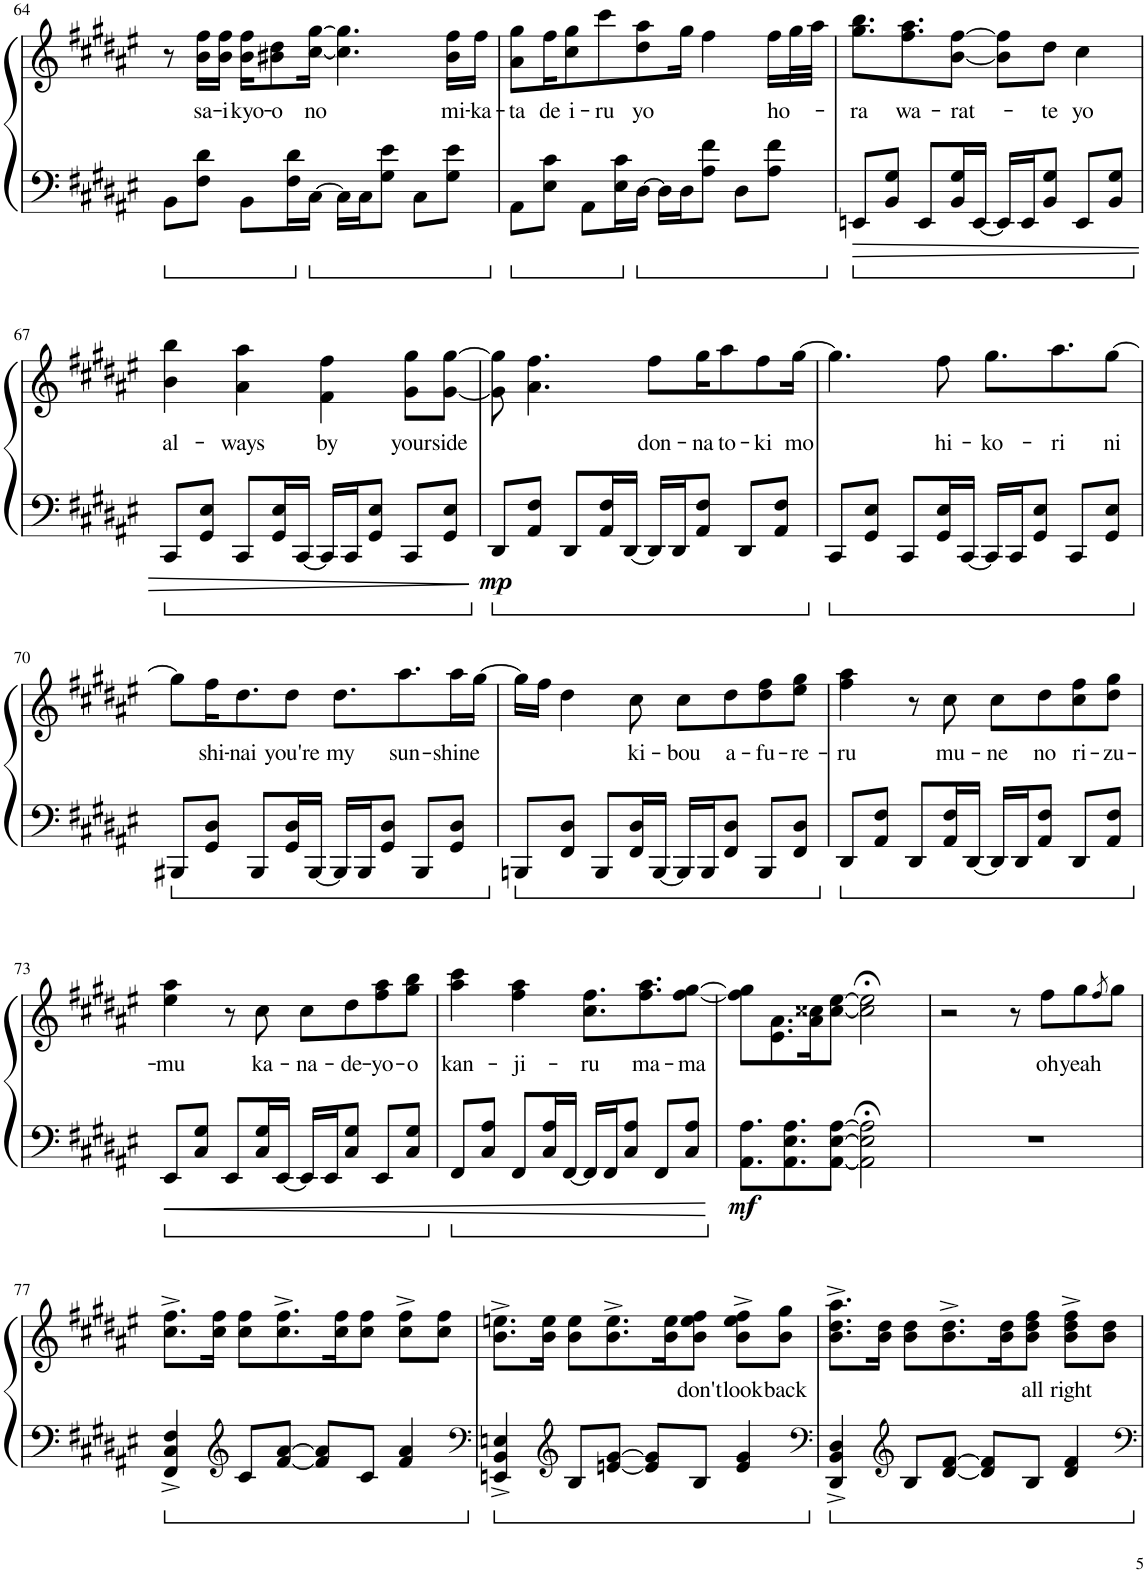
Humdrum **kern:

**kern	**kern	**text	**dynam
*part1	*part1	*part1	*part1
*staff2	*staff1	*staff1	*staff1/2
*I"Piano	*	*	*
*I'Pno.	*	*	*
!!LO:PB:g=z
*clefF4	*clefG2	*	*
*k[f#c#g#d#a#e#]	*k[f#c#g#d#a#e#]	*	*
*M4/4	*M4/4	*	*
=64	=64	=64	=64
8BB\L	8r	.	.
!	!	!LO:LY:b	!
8F#\ 8d#\J	16b\ 16ff#\LL	sa-	.
!	!	!LO:LY:b	!
.	16b\ 16ff#\JJ	-i	.
!	!	!LO:LY:b	!
8BB\L	16b\ 16ff#\KL	kyo-	.
!	!	!LO:LY:b	!
.	8b#X\ 8dd#\	-o	.
16F#\ 16d#\L	.	.	.
!	!	!LO:LY:b	!
[16C#\JJ	[16cc#\ [16gg#\Jk	no	.
16C#\LL]	4.cc#\] 4.gg#\]	.	.
16C#\J	.	.	.
8G#\ 8e#\J	.	.	.
8C#\L	.	.	.
!	!	!LO:LY:b	!
8G#\ 8e#\J	16b#\ 16ff#\LL	mi-	.
!	!	!LO:LY:b	!
.	16ff#\JJ	-ka-	.
=65	=65	=65	=65
!	!	!LO:LY:b	!
8AA#\L	8a#\ 8gg#\L	-ta	.
!	!	!LO:LY:b	!
8E#\ 8c#\J	16ff#\K	de	.
!	!	!LO:LY:b	!
.	8cc#\ 8gg#\	i-	.
8AA#\L	.	.	.
!	!	!LO:LY:b	!
.	8ccc#\	-ru	.
16E#\ 16c#\L	.	.	.
!	!	!LO:LY:b	!
[16D#\JJ	8dd#\ 8aa#\	yo	.
16D#\LL]	.	.	.
16D#\J	16gg#\Jk	.	.
8A#\ 8f#\J	4ff#\	.	.
8D#\L	.	.	.
!	!	!LO:LY:b	!
8A#\ 8f#\J	16ff#\LL	ho-	.
.	32gg#\L	.	.
.	32aa#\JJJ	.	.
=66	=66	=66	=66
!	!	!LO:LY:b	!
8EEn/L	8.gg#\ 8.bb\L	-ra	.
8BB/ 8G#/J	.	.	.
!	!	!LO:LY:b	!
.	8.ff#\ 8.aa#\	wa-	.
8EE/L	.	.	.
!	!	!LO:LY:b	!
16BB/ 16G#/L	[8b\ [8ff#\J	-rat-	.
[16EE/JJ	.	.	.
16EE/LL]	8b\] 8ff#\]L	.	.
16EE/J	.	.	.
!	!	!LO:LY:b	!
8BB/ 8G#/J	8dd#\J	-te	.
!	!	!LO:LY:b	!
8EE/L	4cc#\	yo	.
8BB/ 8G#/J	.	.	.
!!LO:LB:g=z
=67	=67	=67	=67
!	!	!LO:LY:b	!
8CC#/L	4b\ 4bb\	al-	.
8GG#/ 8E#/J	.	.	.
!	!	!LO:LY:b	!
8CC#/L	4a#\ 4aa#\	-ways	.
16GG#/ 16E#/L	.	.	.
[16CC#/JJ	.	.	.
!	!	!LO:LY:b	!
16CC#/LL]	4f#\ 4ff#\	by	.
16CC#/J	.	.	.
8GG#/ 8E#/J	.	.	.
!	!	!LO:LY:b	!
8CC#/L	8g#\ 8gg#\L	your	.
!	!	!LO:LY:b	!
8GG#/ 8E#/J	[8g#\ [8gg#\J	side	.
=68	=68	=68	=68
!	!	!	!LO:DY:b=2
8DD#/L	8g#\] 8gg#\]	.	mp
8AA#/ 8F#/J	4.a#\ 4.ff#\	.	.
8DD#/L	.	.	.
16AA#/ 16F#/L	.	.	.
[16DD#/JJ	.	.	.
!	!	!LO:LY:b	!
16DD#/LL]	8ff#\L	don-	.
16DD#/J	.	.	.
!	!	!LO:LY:b	!
8AA#/ 8F#/J	16gg#\K	-na	.
!	!	!LO:LY:b	!
.	8aa#\	to-	.
8DD#/L	.	.	.
!	!	!LO:LY:b	!
.	8ff#\	-ki	.
8AA#/ 8F#/J	.	.	.
!	!	!LO:LY:b	!
.	[16gg#\Jk	mo	.
=69	=69	=69	=69
8CC#/L	4.gg#\]	.	.
8GG#/ 8E#/J	.	.	.
8CC#/L	.	.	.
!	!	!LO:LY:b	!
16GG#/ 16E#/L	8ff#\	hi-	.
[16CC#/JJ	.	.	.
!	!	!LO:LY:b	!
16CC#/LL]	8.gg#\L	-ko-	.
16CC#/J	.	.	.
8GG#/ 8E#/J	.	.	.
!	!	!LO:LY:b	!
.	8.aa#\	-ri	.
8CC#/L	.	.	.
!	!	!LO:LY:b	!
8GG#/ 8E#/J	[8gg#\J	ni	.
!!LO:LB:g=z
=70	=70	=70	=70
8BBB#X/L	8gg#\L]	.	.
!	!	!LO:LY:b	!
8GG#/ 8D#/J	16ff#\K	shi-	.
!	!	!LO:LY:b	!
.	8.dd#\	-nai	.
8BBB#/L	.	.	.
!	!	!LO:LY:b	!
16GG#/ 16D#/L	8dd#\J	you're	.
[16BBB#/JJ	.	.	.
!	!	!LO:LY:b	!
16BBB#/LL]	8.dd#\L	my	.
16BBB#/J	.	.	.
8GG#/ 8D#/J	.	.	.
!	!	!LO:LY:b	!
.	8.aa#\	sun-	.
8BBB#/L	.	.	.
!	!	!LO:LY:b	!
8GG#/ 8D#/J	16aa#\L	-shine	.
.	[16gg#\JJ	.	.
=71	=71	=71	=71
8BBBn/L	16gg#\LL]	.	.
.	16ff#\JJ	.	.
8FF#/ 8D#/J	4dd#\	.	.
8BBB/L	.	.	.
!	!	!LO:LY:b	!
16FF#/ 16D#/L	8cc#\	ki-	.
[16BBB/JJ	.	.	.
!	!	!LO:LY:b	!
16BBB/LL]	8cc#\L	-bou	.
16BBB/J	.	.	.
!	!	!LO:LY:b	!
8FF#/ 8D#/J	8dd#\	a-	.
!	!	!LO:LY:b	!
8BBB/L	8dd#\ 8ff#\	-fu-	.
!	!	!LO:LY:b	!
8FF#/ 8D#/J	8ee#\ 8gg#\J	-re-	.
=72	=72	=72	=72
!	!	!LO:LY:b	!
8DD#/L	4ff#\ 4aa#\	-ru	.
8AA#/ 8F#/J	.	.	.
8DD#/L	8r	.	.
!	!	!LO:LY:b	!
16AA#/ 16F#/L	8cc#\	mu-	.
[16DD#/JJ	.	.	.
!	!	!LO:LY:b	!
16DD#/LL]	8cc#\L	-ne	.
16DD#/J	.	.	.
!	!	!LO:LY:b	!
8AA#/ 8F#/J	8dd#\	no	.
!	!	!LO:LY:b	!
8DD#/L	8cc#\ 8ff#\	ri-	.
!	!	!LO:LY:b	!
8AA#/ 8F#/J	8dd#\ 8gg#\J	-zu-	.
!!LO:LB:g=z
=73	=73	=73	=73
!	!	!LO:LY:b	!
8EE#/L	4ee#\ 4aa#\	-mu	.
8C#/ 8G#/J	.	.	.
8EE#/L	8r	.	.
!	!	!LO:LY:b	!
16C#/ 16G#/L	8cc#\	ka-	.
[16EE#/JJ	.	.	.
!	!	!LO:LY:b	!
16EE#/LL]	8cc#\L	-na-	.
16EE#/J	.	.	.
!	!	!LO:LY:b	!
8C#/ 8G#/J	8dd#\	-de-	.
!	!	!LO:LY:b	!
8EE#/L	8ff#\ 8aa#\	-yo-	.
!	!	!LO:LY:b	!
8C#/ 8G#/J	8gg#\ 8bb\J	-o	.
=74	=74	=74	=74
!	!	!LO:LY:b	!
8FF#/L	4aa#\ 4ccc#\	kan-	.
8C#/ 8A#/J	.	.	.
!	!	!LO:LY:b	!
8FF#/L	4ff#\ 4aa#\	-ji-	.
16C#/ 16A#/L	.	.	.
[16FF#/JJ	.	.	.
!	!	!LO:LY:b	!
16FF#/LL]	8.cc#\ 8.ff#\L	-ru	.
16FF#/J	.	.	.
8C#/ 8A#/J	.	.	.
!	!	!LO:LY:b	!
.	8.ff#\ 8.aa#\	ma-	.
8FF#/L	.	.	.
!	!	!LO:LY:b	!
8C#/ 8A#/J	[8ff#\ [8gg#\J	-ma	.
=75	=75	=75	=75
!	!	!	!LO:DY:b=2
8.AA#\ 8.A#\L	8ff#\] 8gg#\]L	.	mf
.	8.e#\ 8.a#\	.	.
8.AA#\ 8.E#\ 8.A#\	.	.	.
.	16a#\ 16cc##X\K	.	.
[8AA#\ [8E#\ [8A#\J	[8cc##\ [8ee#\J	.	.
2AA#\];< 2E#\];< 2A#\];<	2cc##\];< 2ee#\];<	.	.
=76	=76	=76	=76
1r	2r	.	.
.	8r	.	.
!	!	!LO:LY:b	!
.	8ff#\L	oh	.
!	!	!LO:LY:b	!
.	8gg#\	yeah	.
.	8qff#/	.	.
.	8gg#\J	.	.
!!LO:LB:g=z
=77	=77	=77	=77
4FF#/^ 4C#/^ 4F#/^	8.cc#\^ 8.ff#\^L	.	.
.	16cc#\ 16ff#\Jk	.	.
*clefG2	*	*	*
8c#/L	8cc#\ 8ff#\L	.	.
[8f#/^ [8a#/^J	8.cc#\^ 8.ff#\^	.	.
8f#/] 8a#/]L	.	.	.
.	16cc#\ 16ff#\K	.	.
8c#/J	8cc#\ 8ff#\J	.	.
4f#/^ 4a#/^	8cc#\^ 8ff#\^L	.	.
.	8cc#\ 8ff#\J	.	.
=78	=78	=78	=78
*clefF4	*	*	*
4EEn/^ 4BB/^ 4En/^	8.b\^ 8.een\^L	.	.
.	16b\ 16ee\Jk	.	.
*clefG2	*	*	*
8B/L	8b\ 8ee\L	.	.
[8en/^ [8g#/^J	8.b\^ 8.ee\^	.	.
8e/] 8g#/]L	.	.	.
.	16b\ 16ee\K	.	.
!	!	!LO:LY:b	!
8B/J	8b\ 8ee\ 8ff#\J	don't	.
!	!	!LO:LY:b	!
4e/^ 4g#/^	8b\^ 8ee\^ 8ff#\^L	look	.
!	!	!LO:LY:b	!
.	8b\ 8gg#\J	back	.
=79	=79	=79	=79
*clefF4	*	*	*
4DD#/^ 4BB/^ 4D#/^	8.b\^ 8.dd#\^ 8.aa#\^L	.	.
.	16b\ 16dd#\Jk	.	.
*clefG2	*	*	*
8B/L	8b\ 8dd#\L	.	.
[8d#/^ [8f#/^J	8.b\^ 8.dd#\^	.	.
8d#/] 8f#/]L	.	.	.
.	16b\ 16dd#\K	.	.
!	!	!LO:LY:b	!
8B/J	8b\ 8dd#\ 8ff#\J	all	.
!	!	!LO:LY:b	!
4d#/^ 4f#/^	8b\^ 8dd#\^ 8ff#\^L	right	.
.	8b\ 8dd#\J	.	.
=	=	=	=
*-	*-	*-	*-
